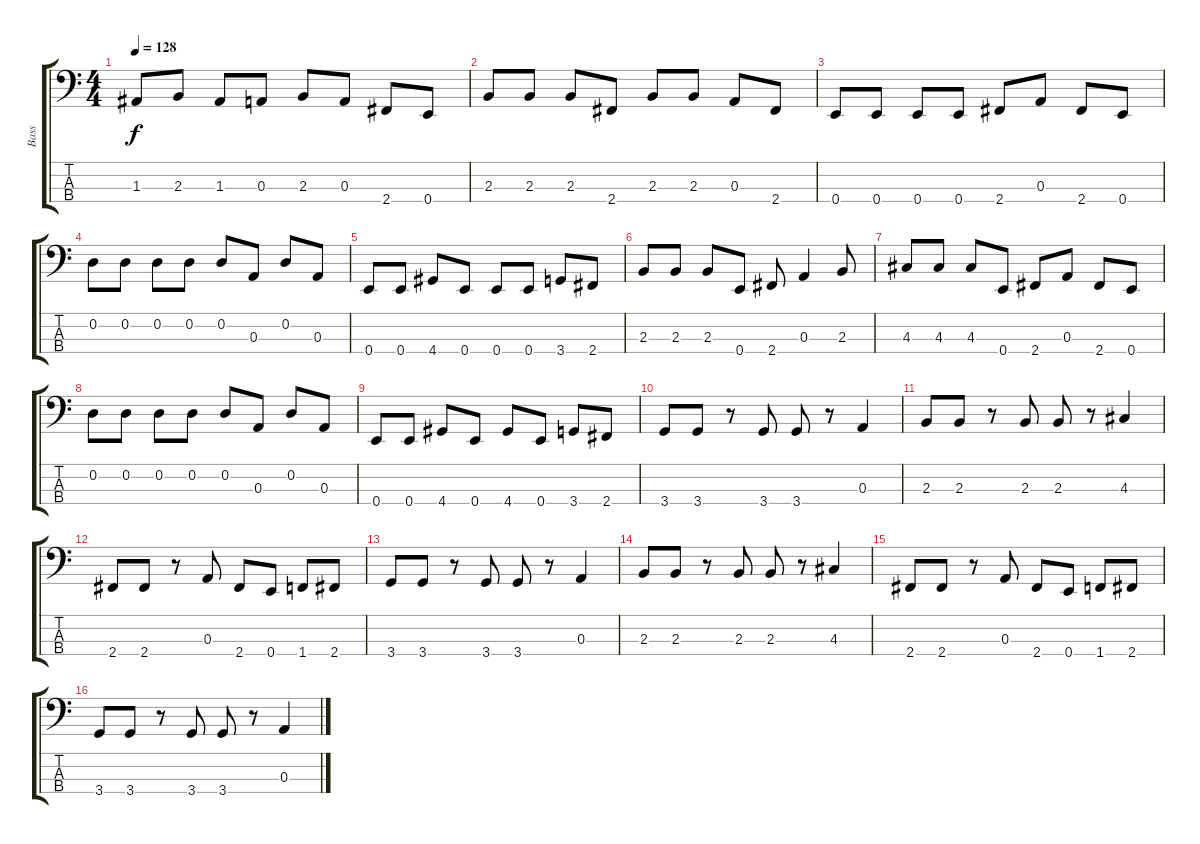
\track ("Bass" "Bass") {instrument electricbasspick}
\staff {score tabs}
\tuning (G2 D2 A1 E1) {hide}
\ts (4 4)
\tempo 128
\clef f4
\ks c
1.3.8{dy f} 2.3.8 1.3.8 0.3.8 2.3.8 0.3.8 2.4.8 0.4.8 |
2.3.8 2.3.8 2.3.8 2.4.8 2.3.8 2.3.8 0.3.8 2.4.8 |
0.4.8 0.4.8 0.4.8 0.4.8 2.4.8 0.3.8 2.4.8 0.4.8 |
0.2.8 0.2.8 0.2.8 0.2.8 0.2.8 0.3.8 0.2.8 0.3.8 |
0.4.8 0.4.8 4.4.8 0.4.8 0.4.8 0.4.8 3.4.8 2.4.8 |
2.3.8 2.3.8 2.3.8 0.4.8 2.4.8 0.3.4 2.3.8 |
4.3.8 4.3.8 4.3.8 0.4.8 2.4.8 0.3.8 2.4.8 0.4.8 |
0.2.8 0.2.8 0.2.8 0.2.8 0.2.8 0.3.8 0.2.8 0.3.8 |
0.4.8 0.4.8 4.4.8 0.4.8 4.4.8 0.4.8 3.4.8 2.4.8 |
3.4.8 3.4.8 r.8 3.4.8 3.4.8 r.8 0.3.4 |
2.3.8 2.3.8 r.8 2.3.8 2.3.8 r.8 4.3.4 |
2.4.8 2.4.8 r.8 0.3.8 2.4.8 0.4.8 1.4.8 2.4.8 |
3.4.8 3.4.8 r.8 3.4.8 3.4.8 r.8 0.3.4 |
2.3.8 2.3.8 r.8 2.3.8 2.3.8 r.8 4.3.4 |
2.4.8 2.4.8 r.8 0.3.8 2.4.8 0.4.8 1.4.8 2.4.8 |
3.4.8 3.4.8 r.8 3.4.8 3.4.8 r.8 0.3.4
